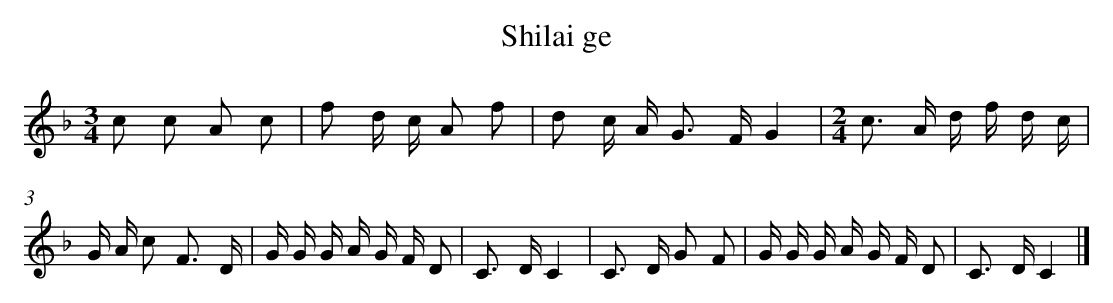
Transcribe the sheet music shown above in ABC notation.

X:1
T: Shilai ge
L: 1/16
M: 3/4
K: F
c2 c2 A2 c2 [I:setbarnb 1]|
f2 d c A2 f2 |
d2 c A2< G2 FG4 |
[M:2/4]c2> A2 d f d c |
G A c2 F3 D |
G G G A G F D2 |
C2> D2C4 |
C2> D2 G2 F2 |
G G G A G F D2 |
C2> D2C4 |]
